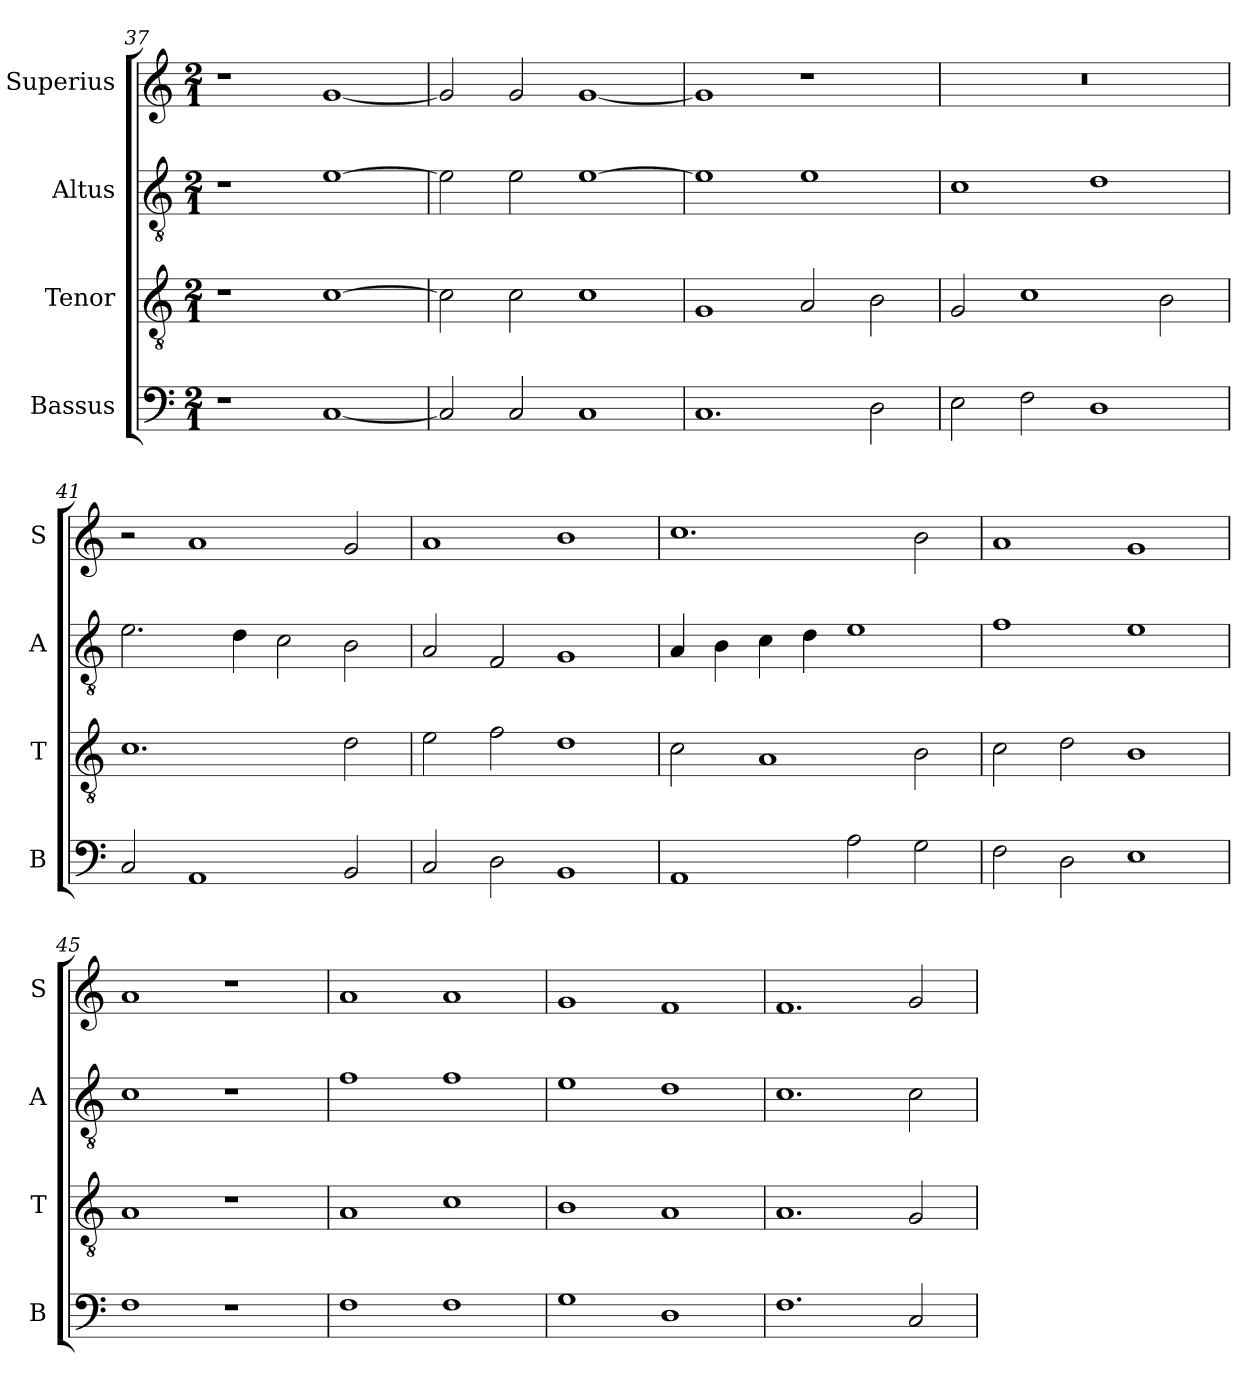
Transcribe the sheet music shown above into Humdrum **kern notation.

**kern	**kern	**kern	**kern
*part4	*part3	*part2	*part1
*staff4	*staff3	*staff2	*staff1
*I"Bassus	*I"Tenor	*I"Altus	*I"Superius
*I'B	*I'T	*I'A	*I'S
*clefF4	*clefGv2	*clefGv2	*clefG2
*k[]	*k[]	*k[]	*k[]
*C:	*C:	*C:	*C:
*M2/1	*M2/1	*M2/1	*M2/1
=37	=37	=37	=37
1r	1r	1r	1r
[1C	[1c	[1e	[1g
=38	=38	=38	=38
2C]	2c]	2e]	2g]
2C	2c	2e	2g
1C	1c	[1e	[1g
=39	=39	=39	=39
1.C	1G	1e]	1g]
.	2A	1e	1r
2D	2B	.	.
=40	=40	=40	=40
2E	2G	1c	0r
2F	1c	.	.
1D	.	1d	.
.	2B	.	.
=41	=41	=41	=41
2C	1.c	2.e	2r
1AA	.	.	1a
.	.	4d	.
.	.	2c	.
2BB	2d	2B	2g
=42	=42	=42	=42
2C	2e	2A	1a
2D	2f	2F	.
1BB	1d	1G	1b
=43	=43	=43	=43
1AA	2c	4A	1.cc
.	.	4B	.
.	1A	4c	.
.	.	4d	.
2A	.	1e	.
2G	2B	.	2b
=44	=44	=44	=44
2F	2c	1f	1a
2D	2d	.	.
1E	1B	1e	1g
=45	=45	=45	=45
1F	1A	1c	1a
1r	1r	1r	1r
=46	=46	=46	=46
1F	1A	1f	1a
1F	1c	1f	1a
=47	=47	=47	=47
1G	1B	1e	1g
1D	1A	1d	1f
=48	=48	=48	=48
1.F	1.A	1.c	1.f
2C	2G	2c	2g
=	=	=	=
*-	*-	*-	*-
